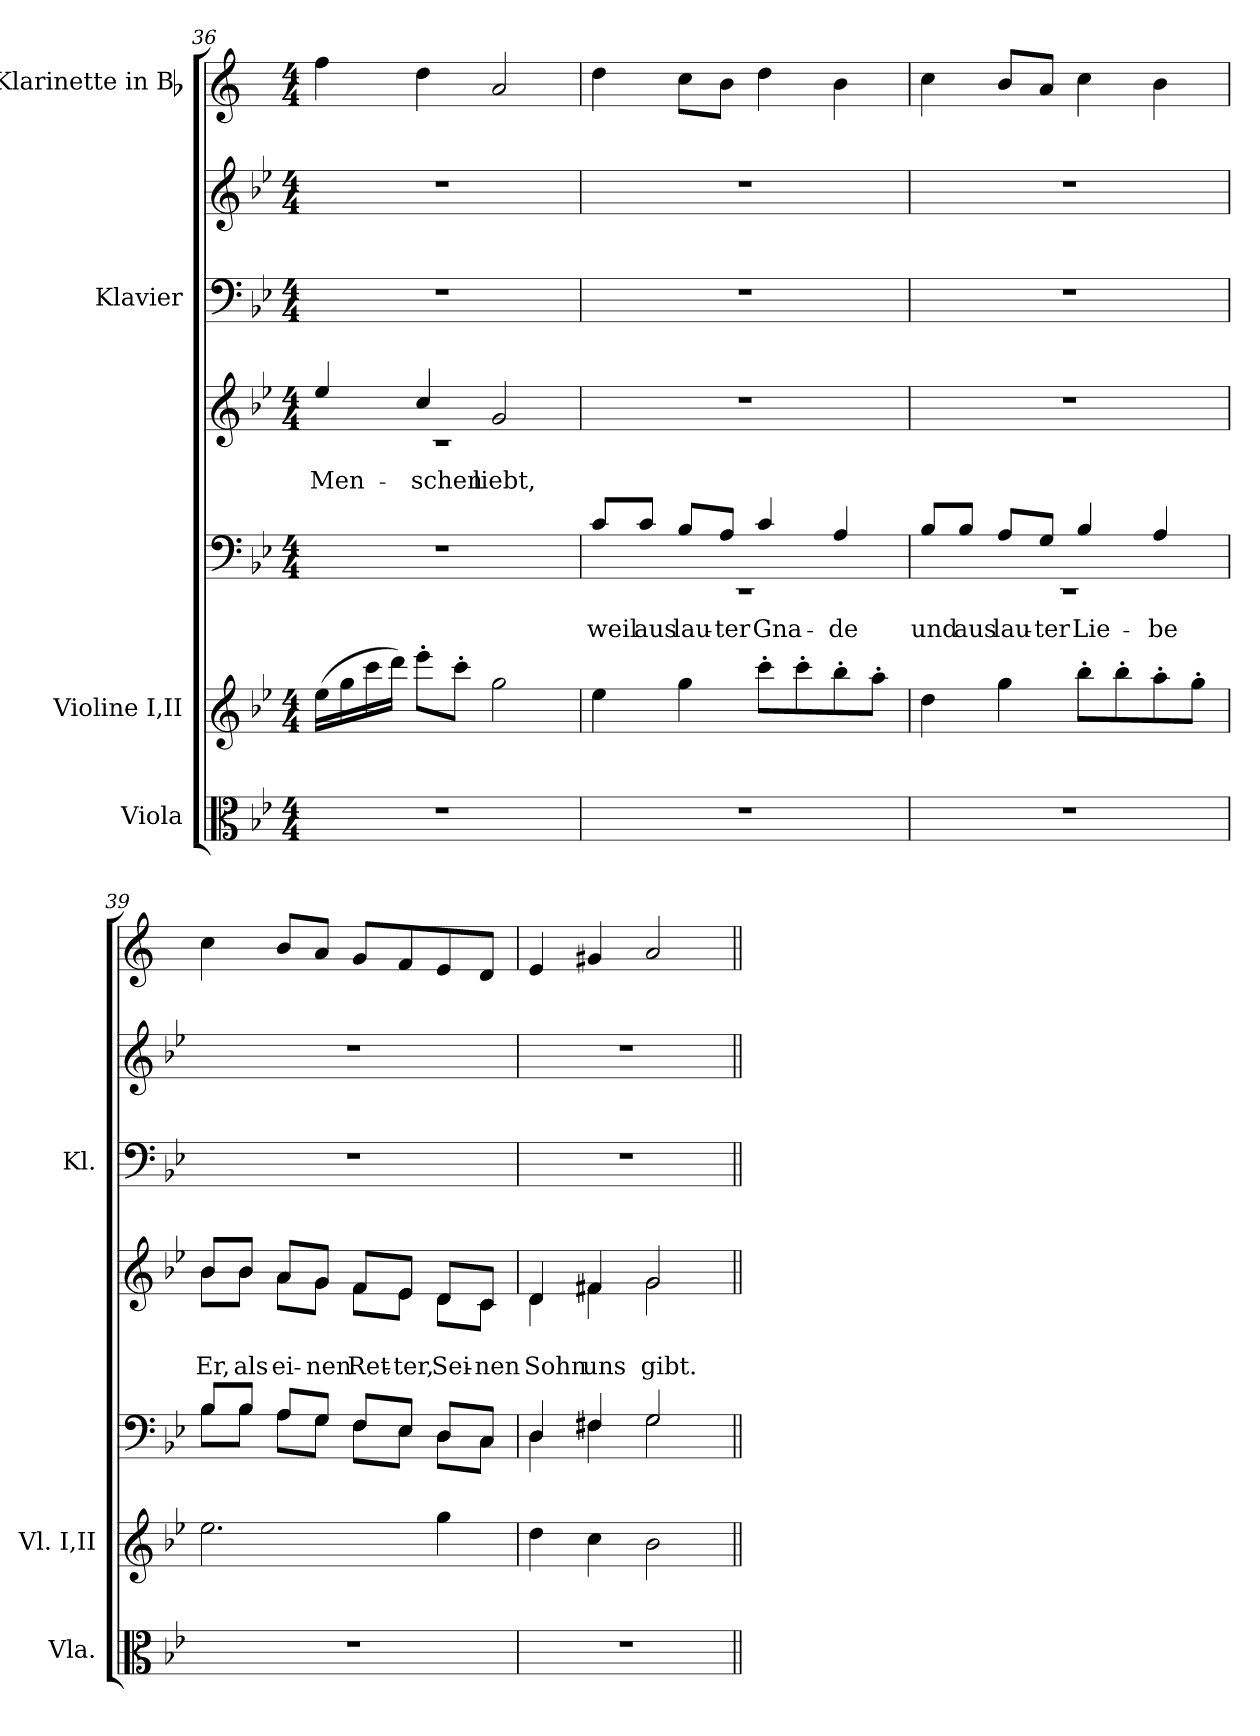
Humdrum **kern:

**kern	**kern	**kern	**text	**text	**kern	**text	**text	**kern	**kern	**kern
*part6	*part5	*part4	*part4	*part4	*part3	*part3	*part3	*part2	*part2	*part1
*staff7	*staff6	*staff5	*staff5	*staff5	*staff4	*staff4	*staff4	*staff3	*staff2	*staff1
*I"Viola	*I"Violine I,II	*	*	*	*	*	*	*I"Klavier	*	*I"Klarinette in Bb
*I'Vla.	*I'Vl. I,II	*	*	*	*	*	*	*I'Kl.	*	*
*clefC3	*clefG2	*clefF4	*	*	*clefG2	*	*	*clefF4	*clefG2	*clefG2
*	*	*	*	*	*	*	*	*	*	*ITrd1c2
*k[b-e-]	*k[b-e-]	*k[b-e-]	*	*	*k[b-e-]	*	*	*k[b-e-]	*k[b-e-]	*k[b-e-]
*g:	*g:	*g:	*	*	*g:	*	*	*g:	*g:	*g:
*M4/4	*M4/4	*M4/4	*	*	*M4/4	*	*	*M4/4	*M4/4	*M4/4
=36	=36	=36	=36	=36	=36	=36	=36	=36	=36	=36
!	!	!	!	!	!	!	!LO:LY:b	!	!	!
*	*	*	*	*	*^	*	*	*	*	*
1r	(>16ee-\LL	1r	.	.	4ee-/	1rc	.	Men-	1r	1r	4ee-\
.	16gg\	.	.	.	.	.	.	.	.	.	.
.	16ccc\	.	.	.	.	.	.	.	.	.	.
.	16ddd\JJ)	.	.	.	.	.	.	.	.	.	.
!	!	!	!	!	!	!	!	!LO:LY:b	!	!	!
.	8eee-'>\L	.	.	.	4cc/	.	.	-schen	.	.	4cc\
.	8ccc'>\J	.	.	.	.	.	.	.	.	.	.
!	!	!	!	!	!	!	!	!LO:LY:b	!	!	!
.	2gg\	.	.	.	2g/	.	.	liebt,	.	.	2g/
*	*	*	*	*	*v	*v	*	*	*	*	*
!!LO:LB:g=z
=37	=37	=37	=37	=37	=37	=37	=37	=37	=37	=37
!	!	!	!	!LO:LY:a	!	!	!	!	!	!
*	*	*^	*	*	*	*	*	*	*	*
1r	4ee-\	8c/L	1rEE	.	weil	1r	.	.	1r	1r	4cc\
!	!	!	!	!	!LO:LY:a	!	!	!	!	!	!
.	.	8c/J	.	.	aus	.	.	.	.	.	.
!	!	!	!	!	!LO:LY:a	!	!	!	!	!	!
.	4gg\	8B-/L	.	.	lau-	.	.	.	.	.	8b-\L
!	!	!	!	!	!LO:LY:a	!	!	!	!	!	!
.	.	8A/J	.	.	-ter	.	.	.	.	.	8a\J
!	!	!	!	!	!LO:LY:a	!	!	!	!	!	!
.	8ccc'>\L	4c/	.	.	Gna-	.	.	.	.	.	4cc\
.	8ccc'>\	.	.	.	.	.	.	.	.	.	.
!	!	!	!	!	!LO:LY:a	!	!	!	!	!	!
.	8bb-'>\	4A/	.	.	-de	.	.	.	.	.	4a\
.	8aa'>\J	.	.	.	.	.	.	.	.	.	.
=38	=38	=38	=38	=38	=38	=38	=38	=38	=38	=38	=38
!	!	!	!	!	!LO:LY:a	!	!	!	!	!	!
1r	4dd\	8B-/L	1rEE	.	und	1r	.	.	1r	1r	4b-\
!	!	!	!	!	!LO:LY:a	!	!	!	!	!	!
.	.	8B-/J	.	.	aus	.	.	.	.	.	.
!	!	!	!	!	!LO:LY:a	!	!	!	!	!	!
.	4gg\	8A/L	.	.	lau-	.	.	.	.	.	8a/L
!	!	!	!	!	!LO:LY:a	!	!	!	!	!	!
.	.	8G/J	.	.	-ter	.	.	.	.	.	8g/J
!	!	!	!	!	!LO:LY:a	!	!	!	!	!	!
.	8bb-'>\L	4B-/	.	.	Lie-	.	.	.	.	.	4b-\
.	8bb-'>\	.	.	.	.	.	.	.	.	.	.
!	!	!	!	!	!LO:LY:a	!	!	!	!	!	!
.	8aa'>\	4A/	.	.	-be	.	.	.	.	.	4a\
.	8gg'>\J	.	.	.	.	.	.	.	.	.	.
=39	=39	=39	=39	=39	=39	=39	=39	=39	=39	=39	=39
!	!	!	!	!	!	!	!	!LO:LY:b	!	!	!
*	*	*	*	*	*	*^	*	*	*	*	*
1r	2.ee-\	8B-/L	8B-\L	.	.	8b-/L	8b-\L	.	Er,	1r	1r	4b-\
!	!	!	!	!	!	!	!	!	!LO:LY:b	!	!	!
.	.	8B-/J	8B-\J	.	.	8b-/J	8b-\J	.	als	.	.	.
!	!	!	!	!	!	!	!	!	!LO:LY:b	!	!	!
.	.	8A/L	8A\L	.	.	8a/L	8a\L	.	ei-	.	.	8a/L
!	!	!	!	!	!	!	!	!	!LO:LY:b	!	!	!
.	.	8G/J	8G\J	.	.	8g/J	8g\J	.	-nen	.	.	8g/J
!	!	!	!	!	!	!	!	!	!LO:LY:b	!	!	!
.	.	8F/L	8F\L	.	.	8f/L	8f\L	.	Ret-	.	.	8f/L
!	!	!	!	!	!	!	!	!	!LO:LY:b	!	!	!
.	.	8E-/J	8E-\J	.	.	8e-/J	8e-\J	.	-ter,	.	.	8e-/
!	!	!	!	!	!	!	!	!	!LO:LY:b	!	!	!
.	4gg\	8D/L	8D\L	.	.	8d/L	8d\L	.	Sei-	.	.	8d/
!	!	!	!	!	!	!	!	!	!LO:LY:b	!	!	!
.	.	8C/J	8C\J	.	.	8c/J	8c\J	.	-nen	.	.	8c/J
=40	=40	=40	=40	=40	=40	=40	=40	=40	=40	=40	=40	=40
!	!	!	!	!	!	!	!	!	!LO:LY:b	!	!	!
1r	4dd\	4D/	4D\	.	.	4d/	4d\	.	Sohn	1r	1r	4d/
!	!	!	!	!	!	!	!	!	!LO:LY:b	!	!	!
.	4cc\	4F#X/	4F#X\	.	.	4f#X/	4f#X\	.	uns	.	.	4f#X/
!	!	!	!	!	!	!	!	!	!LO:LY:b	!	!	!
.	2b-\	2G/	2G\	.	.	2g/	2g\	.	gibt.	.	.	2g/
*	*	*v	*v	*	*	*	*	*	*	*	*	*
*	*	*	*	*	*v	*v	*	*	*	*	*
=||	=||	=||	=||	=||	=||	=||	=||	=||	=||	=||
*-	*-	*-	*-	*-	*-	*-	*-	*-	*-	*-
